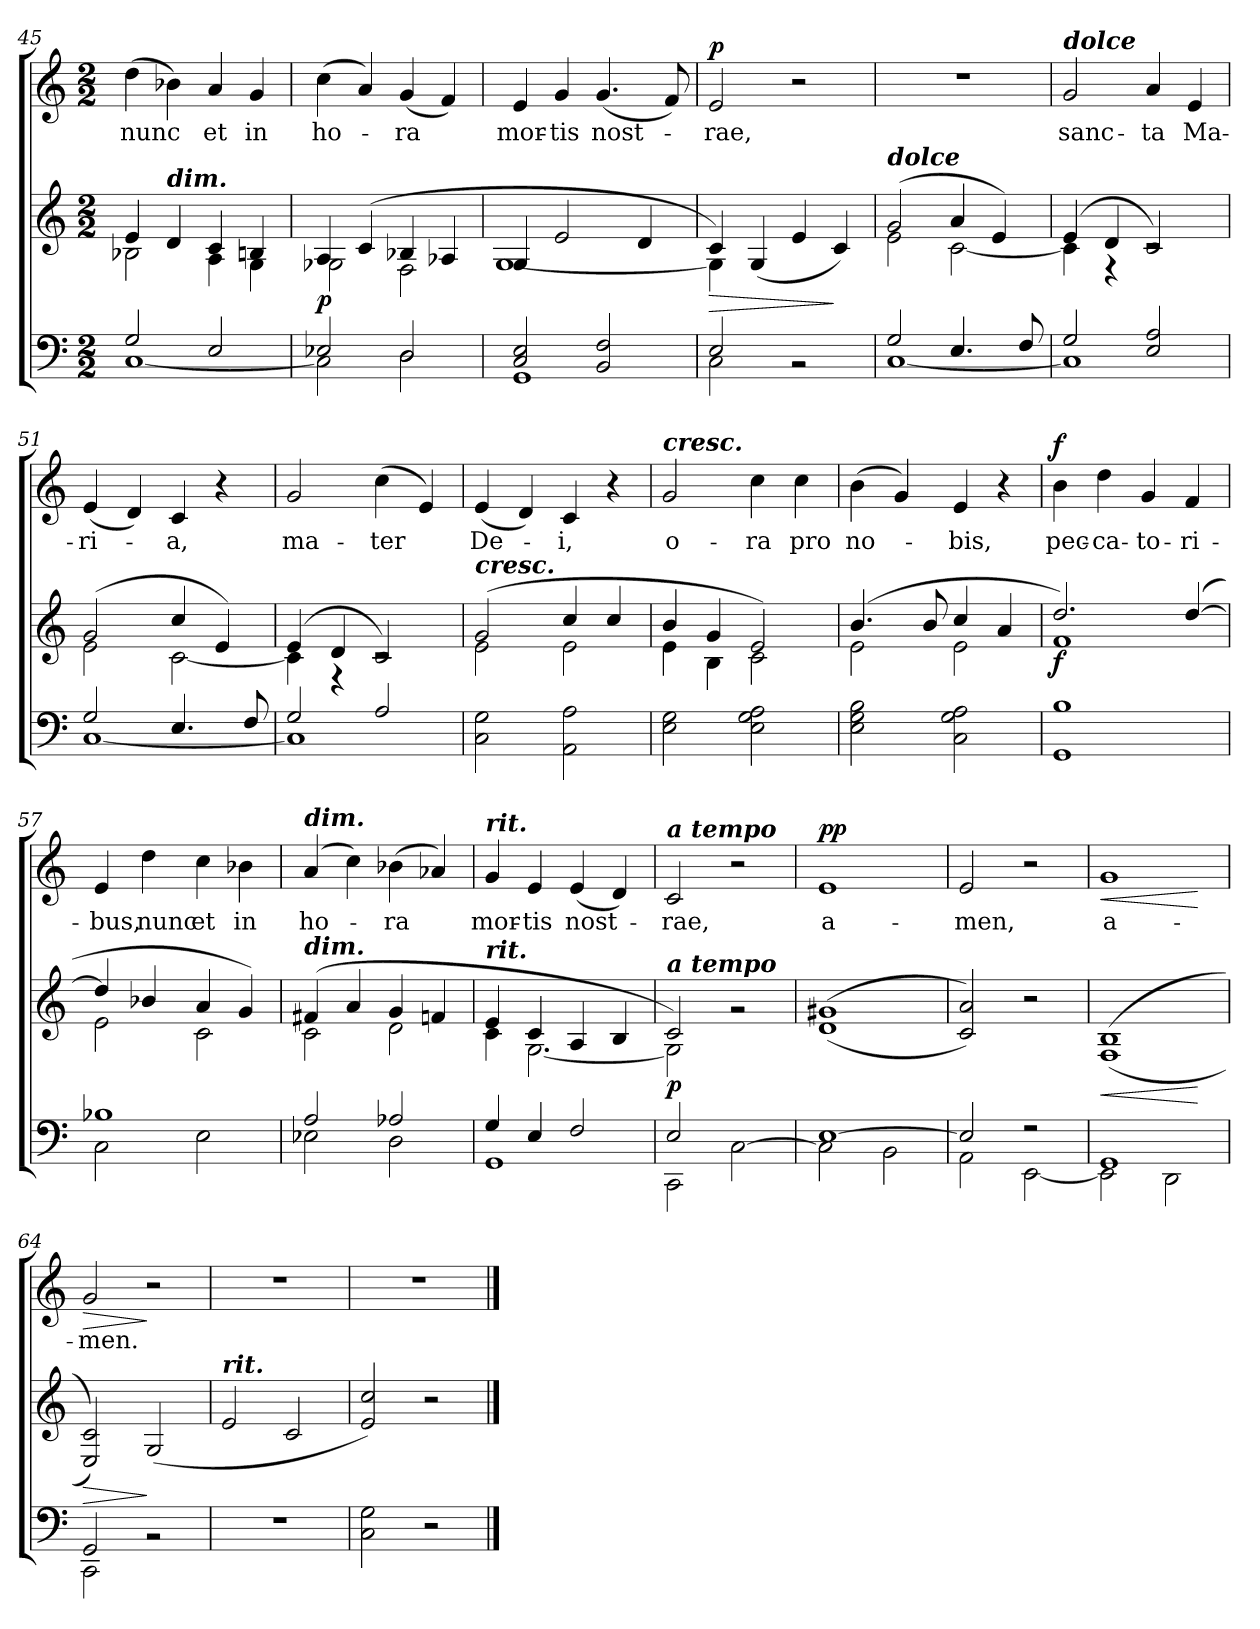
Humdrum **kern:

**kern	**kern	**dynam	**kern	**text	**dynam
*part2	*part2	*part2	*part1	*part1	*part1
*staff3	*staff2	*staff2/3	*staff1	*staff1	*staff1
*clefF4	*clefG2	*	*clefG2	*	*
*k[]	*k[]	*	*k[]	*	*
*M2/2	*M2/2	*	*M2/2	*	*
=45	=45	=45	=45	=45	=45
*^	*^	*	*	*	*
!	!	!	!	!	!	!LO:LY:b	!
2G/	[1C	4e/	2B-X\	.	(>4dd\	nunc	.
!	!	!LO:TX:a:Bi:t=dim.	!	!	!	!	!
.	.	4d/	.	.	4b-X\)	.	.
!	!	!	!	!	!	!LO:LY:b	!
2E/	.	4c/	4A\	.	4a/	et	.
!	!	!	!	!	!	!LO:LY:b	!
.	.	4Bn/	4G\	.	4g/	in	.
=46	=46	=46	=46	=46	=46	=46	=46
!	!	!	!	!LO:DY:b	!	!LO:LY:b	!
2E-X/	2C\]	4A/	2G-X\	p	(>4cc\	ho-	.
.	.	(>4c/	.	.	4a/)	.	.
!	!	!	!	!	!	!LO:LY:b	!
2D/	2D\	4B-X/	2F\	.	(<4g/	-ra	.
.	.	4A-X/	.	.	4f/)	.	.
=47	=47	=47	=47	=47	=47	=47	=47
!	!	!	!	!	!	!LO:LY:b	!
2C/ 2E/	1GG	4G/	[1G	.	4e/	mor-	.
!	!	!	!	!	!	!LO:LY:b	!
.	.	2e/	.	.	4g/	-tis	.
!	!	!	!	!	!	!LO:LY:b	!
2BB/ 2F/	.	.	.	.	(<4.g/	nost-	.
.	.	4d/	.	.	.	.	.
.	.	.	.	.	8f/)	.	.
=48	=48	=48	=48	=48	=48	=48	=48
!	!	!	!	!LO:HP:b	!	!LO:LY:b	!LO:DY:b
2E/	2C\	4c/)	4G\]	>	2e/	-rae,	p
.	.	(<4G/	2.ryy	.	.	.	.
2rBB	2rBB	4e/	.	.	2r	.	.
.	.	4c/)	.	]	.	.	.
!!LO:LB:g=z
=49	=49	=49	=49	=49	=49	=49	=49
!	!	!LO:TX:a:Bi:t=dolce	!	!	!	!	!
2G/	[1C	(>2g/	2e\	.	1r	.	.
4.E/	.	4a/	[2c\	.	.	.	.
.	.	4e/)	.	.	.	.	.
8F/	.	.	.	.	.	.	.
=50	=50	=50	=50	=50	=50	=50	=50
!	!	!	!	!	!LO:TX:a:Bi:t=dolce	!	!
!	!	!	!	!	!	!LO:LY:b	!
2G/	1C]	(>4e/	4c\]	.	2g/	sanc-	.
.	.	4d/	4rF	.	.	.	.
!	!	!	!	!	!	!LO:LY:b	!
2E/ 2A/	.	2c/)	2rc	.	4a/	-ta	.
!	!	!	!	!	!	!LO:LY:b	!
.	.	.	.	.	4e/	Ma-	.
=51	=51	=51	=51	=51	=51	=51	=51
!	!	!	!	!	!	!LO:LY:b	!
2G/	[1C	(>2g/	2e\	.	(<4e/	-ri-	.
.	.	.	.	.	4d/)	.	.
!	!	!	!	!	!	!LO:LY:b	!
4.E/	.	4cc/	[2c\	.	4c/	-a,	.
.	.	4e/)	.	.	4r	.	.
8F/	.	.	.	.	.	.	.
=52	=52	=52	=52	=52	=52	=52	=52
!	!	!	!	!	!	!LO:LY:b	!
2G/	1C]	(>4e/	4c\]	.	2g/	ma-	.
.	.	4d/	4rF	.	.	.	.
!	!	!	!	!	!	!LO:LY:b	!
2A/	.	2c/)	2rc	.	(>4cc\	-ter	.
.	.	.	.	.	4e/)	.	.
*v	*v	*	*	*	*	*	*
=53	=53	=53	=53	=53	=53	=53
!	!LO:TX:a:Bi:t=cresc.	!	!	!	!	!
!	!	!	!	!	!LO:LY:b	!
2C\ 2G\	(>2g/	2e\	.	(<4e/	De-	.
.	.	.	.	4d/)	.	.
!	!	!	!	!	!LO:LY:b	!
2AA\ 2A\	4cc/	2e\	.	4c/	-i,	.
.	4cc/	.	.	4r	.	.
=54	=54	=54	=54	=54	=54	=54
!	!	!	!	!LO:TX:a:Bi:t=cresc.	!	!
!	!	!	!	!	!LO:LY:b	!
2E\ 2G\	4b/	4e\	.	2g/	o-	.
.	4g/	4B\	.	.	.	.
!	!	!	!	!	!LO:LY:b	!
2E\ 2G\ 2A\	2e/)	2c\	.	4cc\	-ra	.
!	!	!	!	!	!LO:LY:b	!
.	.	.	.	4cc\	pro	.
=55	=55	=55	=55	=55	=55	=55
!	!	!	!	!	!LO:LY:b	!
2E\ 2G\ 2B\	(>4.b/	2e\	.	(>4b\	no-	.
.	.	.	.	4g/)	.	.
.	8b/	.	.	.	.	.
!	!	!	!	!	!LO:LY:b	!
2C\ 2G\ 2A\	4cc/	2e\	.	4e/	-bis,	.
.	4a/	.	.	4r	.	.
=56	=56	=56	=56	=56	=56	=56
!	!	!	!LO:DY:b	!	!LO:LY:b	!LO:DY:b
1GG 1B	2.dd/)	1f	f	4b\	pec-	f
!	!	!	!	!	!LO:LY:b	!
.	.	.	.	4dd\	-ca-	.
!	!	!	!	!	!LO:LY:b	!
.	.	.	.	4g/	-to-	.
!	!	!	!	!	!LO:LY:b	!
.	(>[4dd/	.	.	4f/	-ri-	.
!!LO:LB:g=z
=57	=57	=57	=57	=57	=57	=57
*^	*	*	*	*	*	*
!	!	!	!	!	!	!LO:LY:b	!
1B-X	2C\	4dd/]	2e\	.	4e/	-bus,	.
!	!	!	!	!	!	!LO:LY:b	!
.	.	4b-X/	.	.	4dd\	nunc	.
!	!	!	!	!	!	!LO:LY:b	!
.	2E\	4a/	2c\	.	4cc\	et	.
!	!	!	!	!	!	!LO:LY:b	!
.	.	4g/)	.	.	4b-X\	in	.
=58	=58	=58	=58	=58	=58	=58	=58
!	!	!	!	!	!LO:TX:a:Bi:t=dim.	!	!
!	!	!LO:TX:a:Bi:t=dim.	!	!	!	!	!
!	!	!	!	!	!	!LO:LY:b	!
2A/	2E-X\	(>4f#X/	2c\	.	(>4a/	ho-	.
.	.	4a/	.	.	4cc\)	.	.
!	!	!	!	!	!	!LO:LY:b	!
2A-X/	2D\	4g/	2d\	.	(>4b-X\	-ra	.
.	.	4fn/	.	.	4a-X/)	.	.
=59	=59	=59	=59	=59	=59	=59	=59
!	!	!	!	!	!LO:TX:a:Bi:t=rit.	!	!
!	!	!LO:TX:a:Bi:t=rit.	!	!	!	!	!
!	!	!	!	!	!	!LO:LY:b	!
4G/	1GG	4e/	4c\	.	4g/	mor-	.
!	!	!	!	!	!	!LO:LY:b	!
4E/	.	4c/	[2.G\	.	4e/	-tis	.
!	!	!	!	!	!	!LO:LY:b	!
2F/	.	4A/	.	.	(<4e/	nost-	.
.	.	4B/	.	.	4d/)	.	.
=60	=60	=60	=60	=60	=60	=60	=60
!	!	!	!	!	!LO:TX:a:Bi:t=a tempo	!	!
!	!	!LO:TX:a:Bi:t=a tempo	!	!	!	!	!
!	!	!	!	!LO:DY:b	!	!LO:LY:b	!
2E/	2CC\	2c/)	2G\]	p	2c/	-rae,	.
2ryy	[2C\	2rg	2rg	.	2r	.	.
=61	=61	=61	=61	=61	=61	=61	=61
!	!	!	!	!	!	!LO:LY:b	!LO:DY:b
[1E	2C\]	(>1g#X	(<1d	.	1e	a-	pp
.	2BB\	.	.	.	.	.	.
*	*	*v	*v	*	*	*	*
=62	=62	=62	=62	=62	=62	=62
!	!	!	!	!	!LO:LY:b	!
2E/]	2AA\	2c/ 2a/))	.	2e/	-men,	.
2r	[2EE\	2r	.	2r	.	.
=63	=63	=63	=63	=63	=63	=63
!	!	!	!LO:HP:b	!	!LO:LY:b	!LO:HP:b
1GG	2EE\]	(>(<1F 1B	<	1g	a-	<
.	2DD\	.	.	.	.	.
*v	*v	*	*	*	*	*
.	.	[	.	.	[
=64	=64	=64	=64	=64	=64
*^	*	*	*	*	*
!	!	!	!LO:HP:b	!	!LO:LY:b	!LO:HP:b
2GG/	2CC\	2E/ 2c/))	>	2g/	-men.	>
2rBB	2rBB	(<2G/	]	2r	.	]
=65	=65	=65	=65	=65	=65	=65
!	!	!LO:TX:a:Bi:t=rit.	!	!	!	!
*v	*v	*	*	*	*	*
1r	2e/	.	1r	.	.
.	2c/	.	.	.	.
=66	=66	=66	=66	=66	=66
2C\ 2G\	2e/ 2cc/)	.	1r	.	.
2r	2r	.	.	.	.
==	==	==	==	==	==
*-	*-	*-	*-	*-	*-
